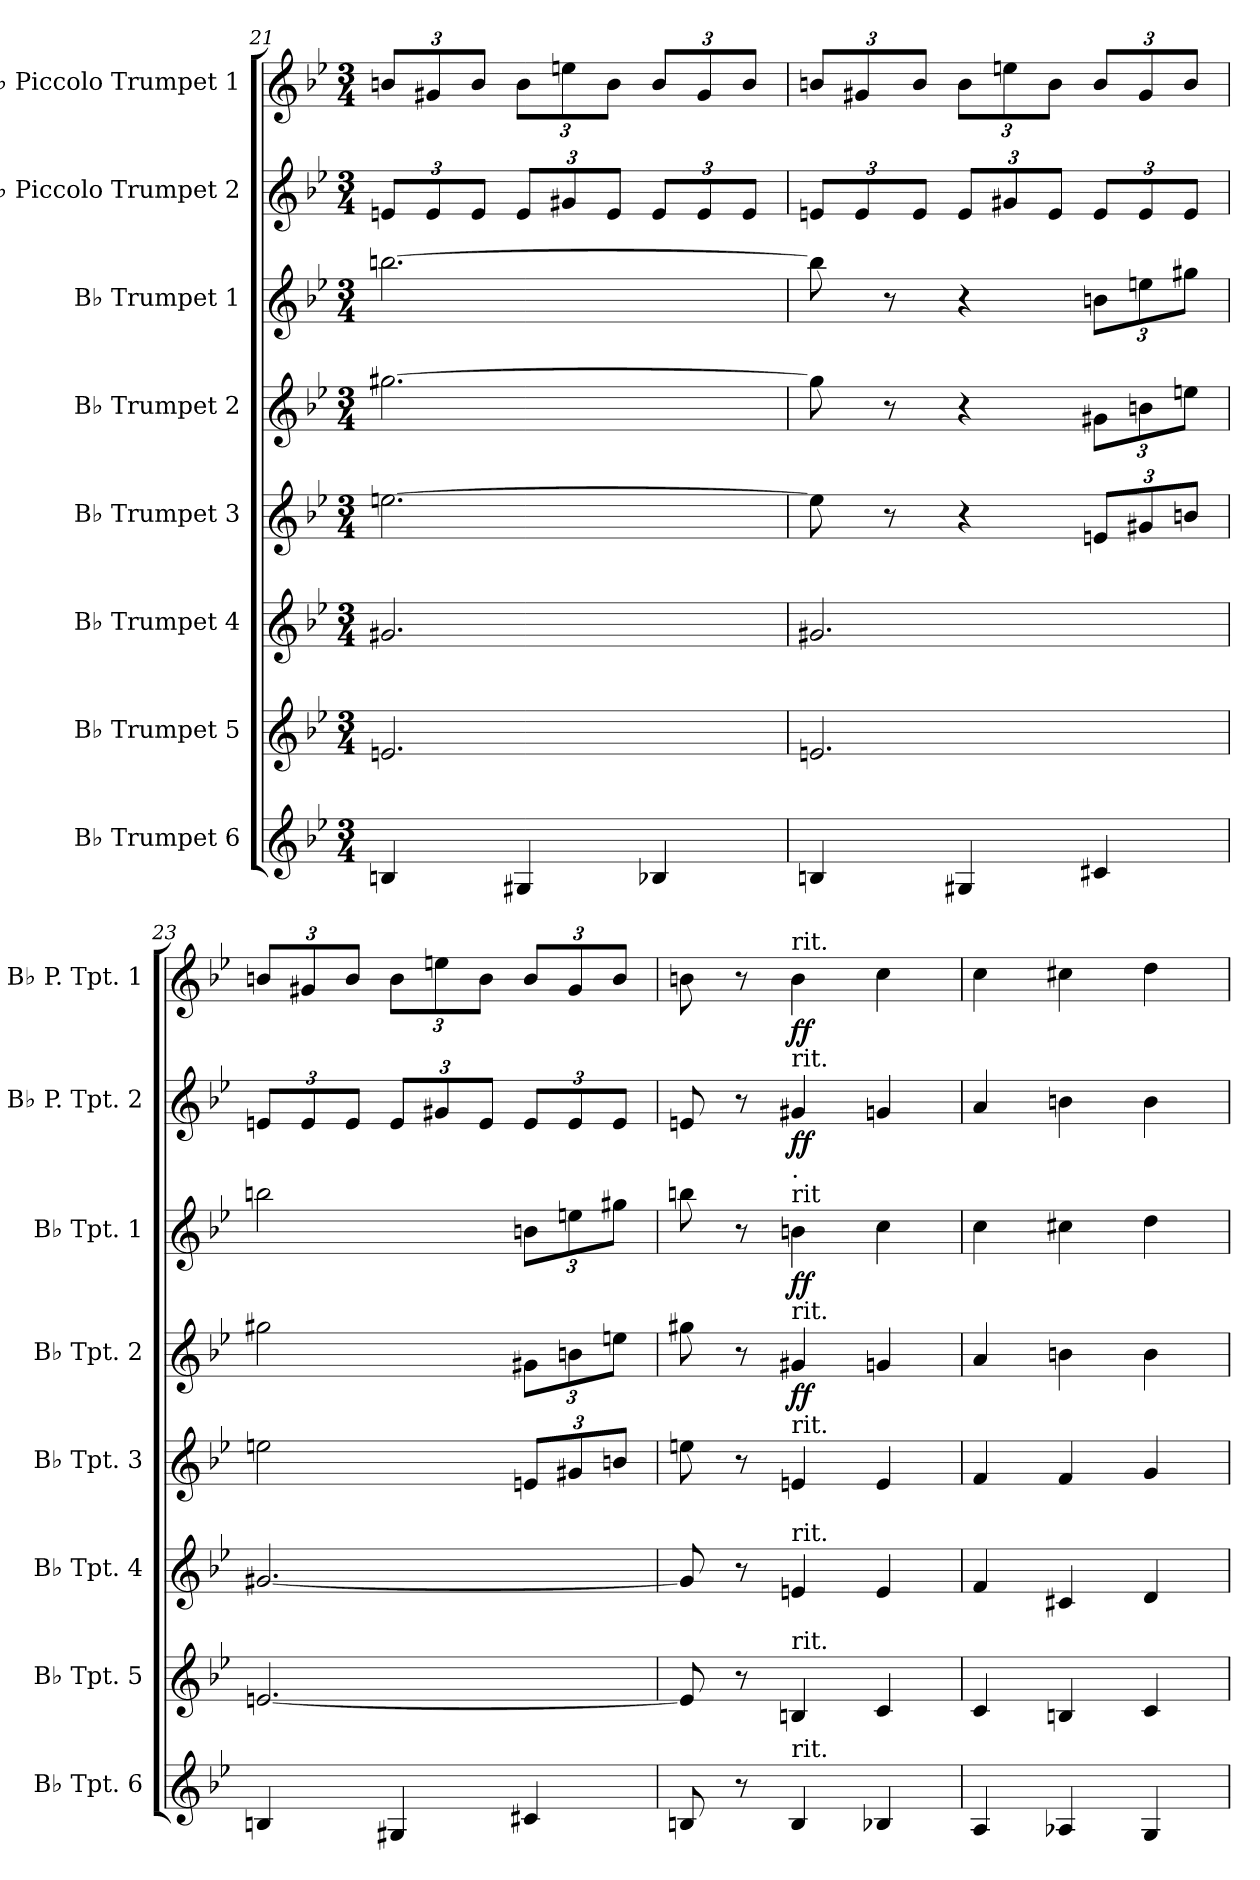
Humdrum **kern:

**kern	**kern	**kern	**kern	**kern	**dynam	**kern	**dynam	**kern	**dynam	**kern	**dynam
*part8	*part7	*part6	*part5	*part4	*part4	*part3	*part3	*part2	*part2	*part1	*part1
*staff8	*staff7	*staff6	*staff5	*staff4	*staff4	*staff3	*staff3	*staff2	*staff2	*staff1	*staff1
*I"B♭ Trumpet 6	*I"B♭ Trumpet 5	*I"B♭ Trumpet 4	*I"B♭ Trumpet 3	*I"B♭ Trumpet 2	*	*I"B♭ Trumpet 1	*	*I"B♭ Piccolo Trumpet 2	*	*I"B♭ Piccolo Trumpet 1	*
*I'B♭ Tpt. 6	*I'B♭ Tpt. 5	*I'B♭ Tpt. 4	*I'B♭ Tpt. 3	*I'B♭ Tpt. 2	*	*I'B♭ Tpt. 1	*	*I'B♭ P. Tpt. 2	*	*I'B♭ P. Tpt. 1	*
!!LO:PB:g=z
*clefG2	*clefG2	*clefG2	*clefG2	*clefG2	*	*clefG2	*	*clefG2	*	*clefG2	*
*ITrd1c2	*ITrd1c2	*ITrd1c2	*ITrd1c2	*ITrd1c2	*	*ITrd1c2	*	*ITrd-6c-10	*	*ITrd-6c-10	*
*k[b-e-a-d-]	*k[b-e-a-d-]	*k[b-e-a-d-]	*k[b-e-a-d-]	*k[b-e-a-d-]	*	*k[b-e-a-d-]	*	*k[b-e-a-d-]	*	*k[b-e-a-d-]	*
*M3/4	*M3/4	*M3/4	*M3/4	*M3/4	*	*M3/4	*	*M3/4	*	*M3/4	*
*	*	*	*	*	*	*	*	*Xbrackettup	*	*Xbrackettup	*
=21	=21	=21	=21	=21	=21	=21	=21	=21	=21	=21	=21
4An/	2.dn/	2.f#X/	[2.ddn\	[2.ff#X\	.	[2.aan\	.	12ddn/L	.	12aan/L	.
.	.	.	.	.	.	.	.	12dd/	.	12ff#X/	.
.	.	.	.	.	.	.	.	12dd/J	.	12aa/J	.
4F#X/	.	.	.	.	.	.	.	12dd/L	.	12aa\L	.
.	.	.	.	.	.	.	.	12ff#X/	.	12dddn\	.
.	.	.	.	.	.	.	.	12dd/J	.	12aa\J	.
4A-X/	.	.	.	.	.	.	.	12dd/L	.	12aa/L	.
.	.	.	.	.	.	.	.	12dd/	.	12ff#/	.
.	.	.	.	.	.	.	.	12dd/J	.	12aa/J	.
=22	=22	=22	=22	=22	=22	=22	=22	=22	=22	=22	=22
4An/	2.dn/	2.f#X/	8dd\]	8ff#\]	.	8aa\]	.	12ddn/L	.	12aan/L	.
.	.	.	.	.	.	.	.	12dd/	.	12ff#X/	.
.	.	.	8r	8r	.	8r	.	.	.	.	.
.	.	.	.	.	.	.	.	12dd/J	.	12aa/J	.
4F#X/	.	.	4r	4r	.	4r	.	12dd/L	.	12aa\L	.
.	.	.	.	.	.	.	.	12ff#X/	.	12dddn\	.
.	.	.	.	.	.	.	.	12dd/J	.	12aa\J	.
*	*	*	*Xbrackettup	*Xbrackettup	*	*Xbrackettup	*	*	*	*	*
4Bn/	.	.	12dn/L	12f#X\L	.	12an\L	.	12dd/L	.	12aa/L	.
.	.	.	12f#X/	12an\	.	12ddn\	.	12dd/	.	12ff#/	.
.	.	.	12an/J	12ddn\J	.	12ff#X\J	.	12dd/J	.	12aa/J	.
=23	=23	=23	=23	=23	=23	=23	=23	=23	=23	=23	=23
4An/	[2.dn/	[2.f#X/	2ddn\	2ff#X\	.	2aan\	.	12ddn/L	.	12aan/L	.
.	.	.	.	.	.	.	.	12dd/	.	12ff#X/	.
.	.	.	.	.	.	.	.	12dd/J	.	12aa/J	.
4F#X/	.	.	.	.	.	.	.	12dd/L	.	12aa\L	.
.	.	.	.	.	.	.	.	12ff#X/	.	12dddn\	.
.	.	.	.	.	.	.	.	12dd/J	.	12aa\J	.
4Bn/	.	.	12dn/L	12f#X\L	.	12an\L	.	12dd/L	.	12aa/L	.
.	.	.	12f#X/	12an\	.	12ddn\	.	12dd/	.	12ff#/	.
.	.	.	12an/J	12ddn\J	.	12ff#X\J	.	12dd/J	.	12aa/J	.
!!LO:PB:g=z
=24	=24	=24	=24	=24	=24	=24	=24	=24	=24	=24	=24
8An/	8d/]	8f#/]	8ddn\	8ff#X\	.	8aan\	.	8ddn/	.	8aan\	.
8r	8r	8r	8r	8r	.	8r	.	8r	.	8r	.
*	*	*	*	*	*	*	*	*	*	*MM80	*
!	!	!	!	!	!	!	!	!	!	!LO:TX:a:t=rit.	!
!	!	!	!	!	!	!	!	!LO:TX:a:t=rit.	!	!	!
!	!	!	!	!	!	!LO:TX:a:t=rit	!	!	!	!	!
!	!	!	!	!	!	!LO:TX:a:t=.	!	!	!	!	!
!	!	!	!	!LO:TX:a:t=rit.	!	!	!	!	!	!	!
!	!	!	!LO:TX:a:t=rit.	!	!	!	!	!	!	!	!
!	!	!LO:TX:a:t=rit.	!	!	!	!	!	!	!	!	!
!	!LO:TX:a:t=rit.	!	!	!	!	!	!	!	!	!	!
!LO:TX:a:t=rit.	!	!	!	!	!	!	!	!	!	!	!
!	!	!	!	!	!LO:DY:b	!	!LO:DY:b	!	!LO:DY:b	!	!LO:DY:b
4A/	4An/	4dn/	4dn/	4f#X/	ff	4an\	ff	4ff#X/	ff	4aa\	ff
4A-X/	4B-/	4d/	4d/	4fn/	.	4b-\	.	4ffn/	.	4bb-\	.
=25	=25	=25	=25	=25	=25	=25	=25	=25	=25	=25	=25
*	*	*	*	*	*	*	*	*	*	*MM72	*
4G/	4B-/	4e-/	4e-/	4g/	.	4b-\	.	4gg/	.	4bb-\	.
4G-X/	4An/	4Bn/	4e-/	4an\	.	4bn\	.	4aan\	.	4bbn\	.
4F/	4B-/	4c/	4f/	4a\	.	4cc\	.	4aa\	.	4ccc\	.
=	=	=	=	=	=	=	=	=	=	=	=
*-	*-	*-	*-	*-	*-	*-	*-	*-	*-	*-	*-
